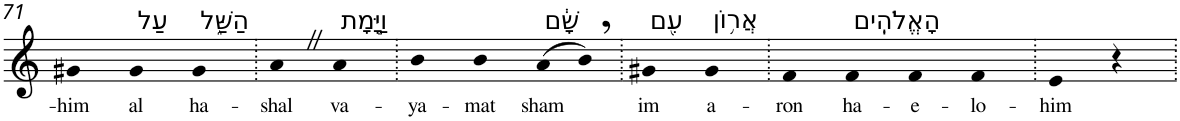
**kern	**text
*part1	*part1
*staff1	*staff1
*I"Piano	*
*I'Pno	*
!!LO:PB:g=z
*clefG2	*
*k[]	*
=71	=71
!	!LO:LY:b
4g#X	-him
!LO:TX:a:t=עַל	!
!	!LO:LY:b
4g#	al
!LO:TX:a:t=הַשַּׁ֑ל	!
!	!LO:LY:b
4g#	ha-
=72.	=72.
!	!LO:LY:b
4aZ	-shal
!LO:TX:a:t=וַיָּ֣מָת	!
!	!LO:LY:b
4a	va-
=73.	=73.
!	!LO:LY:b
4b	-ya-
!	!LO:LY:b
4b	-mat
!LO:TX:a:t=שָׁ֔ם	!
!	!LO:LY:b
(>8a	sham
8b,)	.
=74.	=74.
!LO:TX:a:t=עִ֖ם	!
!	!LO:LY:b
4g#X	im
!LO:TX:a:t=אֲר֥וֹן	!
!	!LO:LY:b
4g#	a-
=75.	=75.
!	!LO:LY:b
4f	-ron
!LO:TX:a:t=הָאֱלֹהִֽים	!
!	!LO:LY:b
4f	ha-
!	!LO:LY:b
4f	-e-
!	!LO:LY:b
4f	-lo-
=76.	=76.
!	!LO:LY:b
4e	-him
4r	.
=.	=.
*-	*-
